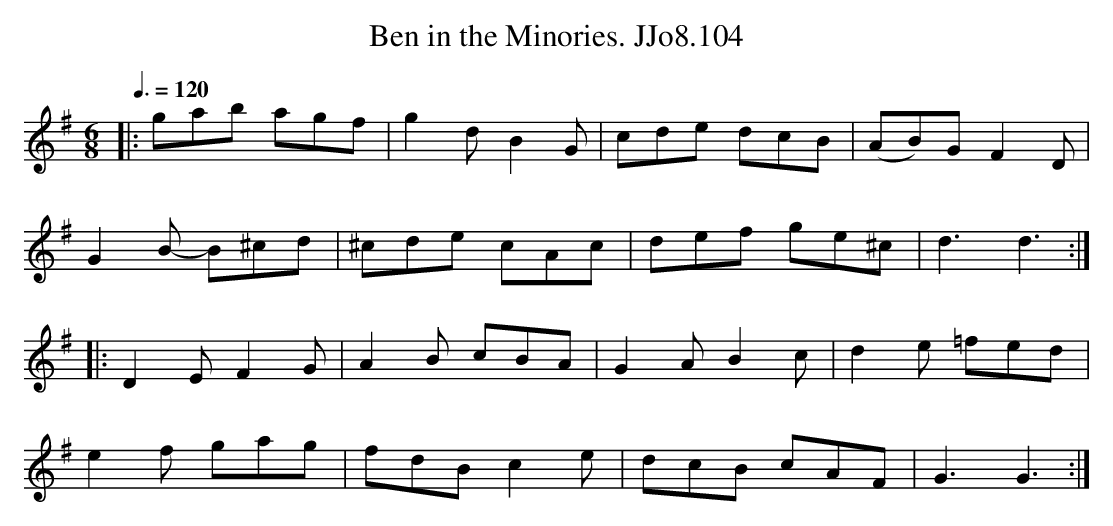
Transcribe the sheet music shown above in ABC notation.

X:1
T:Ben in the Minories. JJo8.104
M:6/8
L:1/8
Q:3/8=120
K:G
|:gab agf|g2dB2G|cde dcB|(AB)GF2D|
G2B- B^cd|^cde cAc|def ge^c|d3d3:|
|:D2EF2G|A2B cBA|G2AB2c|d2e =fed|
e2f gag|fdBc2e|dcB cAF|G3G3:|
